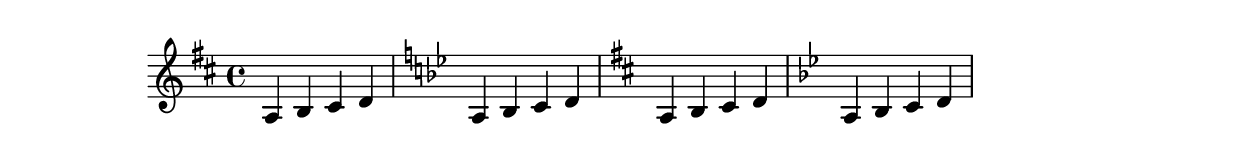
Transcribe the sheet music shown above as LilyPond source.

%% Do not edit this file; it is auto-generated from LSR http://lsr.dsi.unimi.it
%% This file is in the public domain.
\version "2.11.38"

\header {
  lsrtags = "pitches"

  texidoc = "
When the key signature changes, natural signs are automatically printed
to cancel any accidentals from previous key signatures. This may be
prevented by setting to \"false\" the @code{printKeyCancellation}
property in the @code{Staff} context. 

"
  doctitle = "Preventing natural signs from being printed when the key signature changes"
} % begin verbatim
\relative c' {
  \key d \major
  a b cis d
  \key g \minor
  a bes c d
  \set Staff.printKeyCancellation = ##f
  \key d \major
  a b cis d
  \key g \minor
  a bes c d
}
